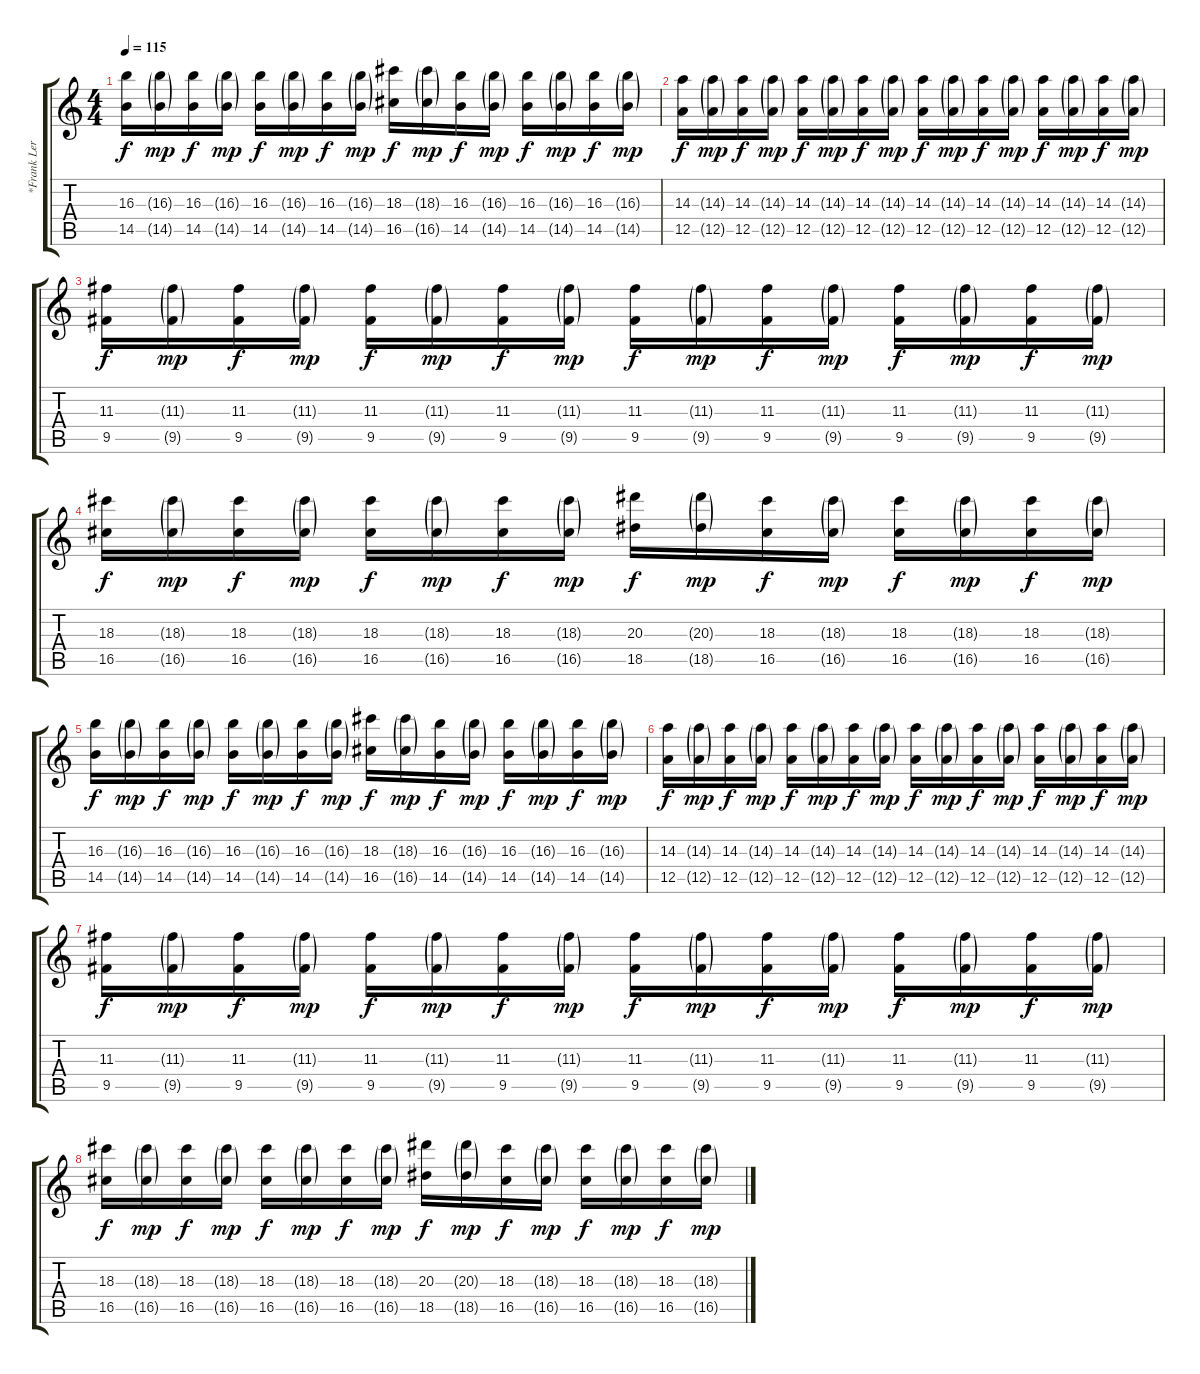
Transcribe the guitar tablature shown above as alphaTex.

\track ("*Frank Lero (Guitar II)" "*Frank Ler") {instrument electricguitarjazz}
\staff {score tabs}
\tuning (E4 B3 G3 D3 A2 E2) {hide}
\ts (4 4)
\tempo 115
\clef g2
\ks c
(16.3 14.5).16{dy f} (16.3{g} 14.5{g}).16{dy mp} (16.3 14.5).16{dy f} (16.3{g} 14.5{g}).16{dy mp} (16.3 14.5).16{dy f} (16.3{g} 14.5{g}).16{dy mp} (16.3 14.5).16{dy f} (16.3{g} 14.5{g}).16{dy mp} (18.3 16.5).16{dy f} (18.3{g} 16.5{g}).16{dy mp} (16.3 14.5).16{dy f} (16.3{g} 14.5{g}).16{dy mp} (16.3 14.5).16{dy f} (16.3{g} 14.5{g}).16{dy mp} (16.3 14.5).16{dy f} (16.3{g} 14.5{g}).16{dy mp} |
(14.3 12.5).16{dy f} (14.3{g} 12.5{g}).16{dy mp} (14.3 12.5).16{dy f} (14.3{g} 12.5{g}).16{dy mp} (14.3 12.5).16{dy f} (14.3{g} 12.5{g}).16{dy mp} (14.3 12.5).16{dy f} (14.3{g} 12.5{g}).16{dy mp} (14.3 12.5).16{dy f} (14.3{g} 12.5{g}).16{dy mp} (14.3 12.5).16{dy f} (14.3{g} 12.5{g}).16{dy mp} (14.3 12.5).16{dy f} (14.3{g} 12.5{g}).16{dy mp} (14.3 12.5).16{dy f} (14.3{g} 12.5{g}).16{dy mp} |
(11.3 9.5).16{dy f} (11.3{g} 9.5{g}).16{dy mp} (11.3 9.5).16{dy f} (11.3{g} 9.5{g}).16{dy mp} (11.3 9.5).16{dy f} (11.3{g} 9.5{g}).16{dy mp} (11.3 9.5).16{dy f} (11.3{g} 9.5{g}).16{dy mp} (11.3 9.5).16{dy f} (11.3{g} 9.5{g}).16{dy mp} (11.3 9.5).16{dy f} (11.3{g} 9.5{g}).16{dy mp} (11.3 9.5).16{dy f} (11.3{g} 9.5{g}).16{dy mp} (11.3 9.5).16{dy f} (11.3{g} 9.5{g}).16{dy mp} |
(18.3 16.5).16{dy f} (18.3{g} 16.5{g}).16{dy mp} (18.3 16.5).16{dy f} (18.3{g} 16.5{g}).16{dy mp} (18.3 16.5).16{dy f} (18.3{g} 16.5{g}).16{dy mp} (18.3 16.5).16{dy f} (18.3{g} 16.5{g}).16{dy mp} (20.3 18.5).16{dy f} (20.3{g} 18.5{g}).16{dy mp} (18.3 16.5).16{dy f} (18.3{g} 16.5{g}).16{dy mp} (18.3 16.5).16{dy f} (18.3{g} 16.5{g}).16{dy mp} (18.3 16.5).16{dy f} (18.3{g} 16.5{g}).16{dy mp} |
(16.3 14.5).16{dy f} (16.3{g} 14.5{g}).16{dy mp} (16.3 14.5).16{dy f} (16.3{g} 14.5{g}).16{dy mp} (16.3 14.5).16{dy f} (16.3{g} 14.5{g}).16{dy mp} (16.3 14.5).16{dy f} (16.3{g} 14.5{g}).16{dy mp} (18.3 16.5).16{dy f} (18.3{g} 16.5{g}).16{dy mp} (16.3 14.5).16{dy f} (16.3{g} 14.5{g}).16{dy mp} (16.3 14.5).16{dy f} (16.3{g} 14.5{g}).16{dy mp} (16.3 14.5).16{dy f} (16.3{g} 14.5{g}).16{dy mp} |
(14.3 12.5).16{dy f} (14.3{g} 12.5{g}).16{dy mp} (14.3 12.5).16{dy f} (14.3{g} 12.5{g}).16{dy mp} (14.3 12.5).16{dy f} (14.3{g} 12.5{g}).16{dy mp} (14.3 12.5).16{dy f} (14.3{g} 12.5{g}).16{dy mp} (14.3 12.5).16{dy f} (14.3{g} 12.5{g}).16{dy mp} (14.3 12.5).16{dy f} (14.3{g} 12.5{g}).16{dy mp} (14.3 12.5).16{dy f} (14.3{g} 12.5{g}).16{dy mp} (14.3 12.5).16{dy f} (14.3{g} 12.5{g}).16{dy mp} |
(11.3 9.5).16{dy f} (11.3{g} 9.5{g}).16{dy mp} (11.3 9.5).16{dy f} (11.3{g} 9.5{g}).16{dy mp} (11.3 9.5).16{dy f} (11.3{g} 9.5{g}).16{dy mp} (11.3 9.5).16{dy f} (11.3{g} 9.5{g}).16{dy mp} (11.3 9.5).16{dy f} (11.3{g} 9.5{g}).16{dy mp} (11.3 9.5).16{dy f} (11.3{g} 9.5{g}).16{dy mp} (11.3 9.5).16{dy f} (11.3{g} 9.5{g}).16{dy mp} (11.3 9.5).16{dy f} (11.3{g} 9.5{g}).16{dy mp} |
(18.3 16.5).16{dy f} (18.3{g} 16.5{g}).16{dy mp} (18.3 16.5).16{dy f} (18.3{g} 16.5{g}).16{dy mp} (18.3 16.5).16{dy f} (18.3{g} 16.5{g}).16{dy mp} (18.3 16.5).16{dy f} (18.3{g} 16.5{g}).16{dy mp} (20.3 18.5).16{dy f} (20.3{g} 18.5{g}).16{dy mp} (18.3 16.5).16{dy f} (18.3{g} 16.5{g}).16{dy mp} (18.3 16.5).16{dy f} (18.3{g} 16.5{g}).16{dy mp} (18.3 16.5).16{dy f} (18.3{g} 16.5{g}).16{dy mp}
